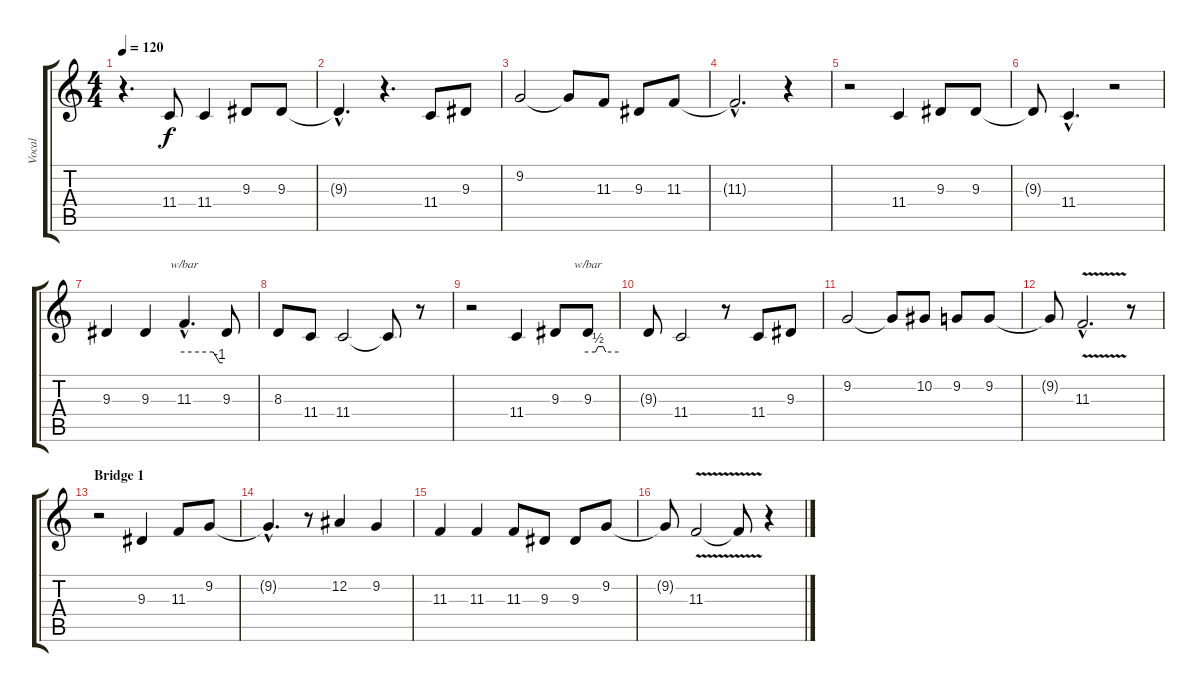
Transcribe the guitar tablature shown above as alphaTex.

\track ("Vocal" "Vocal") {instrument viola}
\staff {score tabs}
\tuning (Eb4 Bb3 Gb3 Db3 Ab2 Eb2) {hide}
\ts (4 4)
\tempo 120
\clef g2
\ks c
r.4{d dy f} 11.4.8 11.4.4 9.3.8 9.3.8 |
9.3{hac t}.4{d} r.4{d} 11.4.8 9.3.8 |
9.2.2 9.2{t}.8 11.3.8 9.3.8 11.3.8 |
11.3{hac t}.2{d} r.4 |
r.2 11.4.4 9.3.8 9.3.8 |
9.3{t}.8 11.4{hac}.4{d} r.2 |
9.3.4 9.3.4 11.3{hac}.4{d tbe (custom default 0 0 45 0 55 -4 60 -4)} 9.3.8 |
8.3.8 11.4.8 11.4.2 11.4{t}.8 r.8 |
r.2 11.4.4 9.3.8 9.3.8{tbe (custom default 0 0 15 0 20 2 30 2 35 0 60 0)} |
9.3{t}.8 11.4.2 r.8 11.4.8 9.3.8 |
9.2.2 9.2{t}.8 10.2.8 9.2.8 9.2.8 |
9.2{t}.8 11.3{v hac}.2{d} r.8 |
\section ("" "Bridge 1")
r.2 9.3.4 11.3.8 9.2.8 |
9.2{hac t}.4{d} r.8 12.2.4 9.2.4 |
11.3.4 11.3.4 11.3.8 9.3.8 9.3.8 9.2.8 |
9.2{t}.8 11.3{v}.2 11.3{t}.8 r.4
